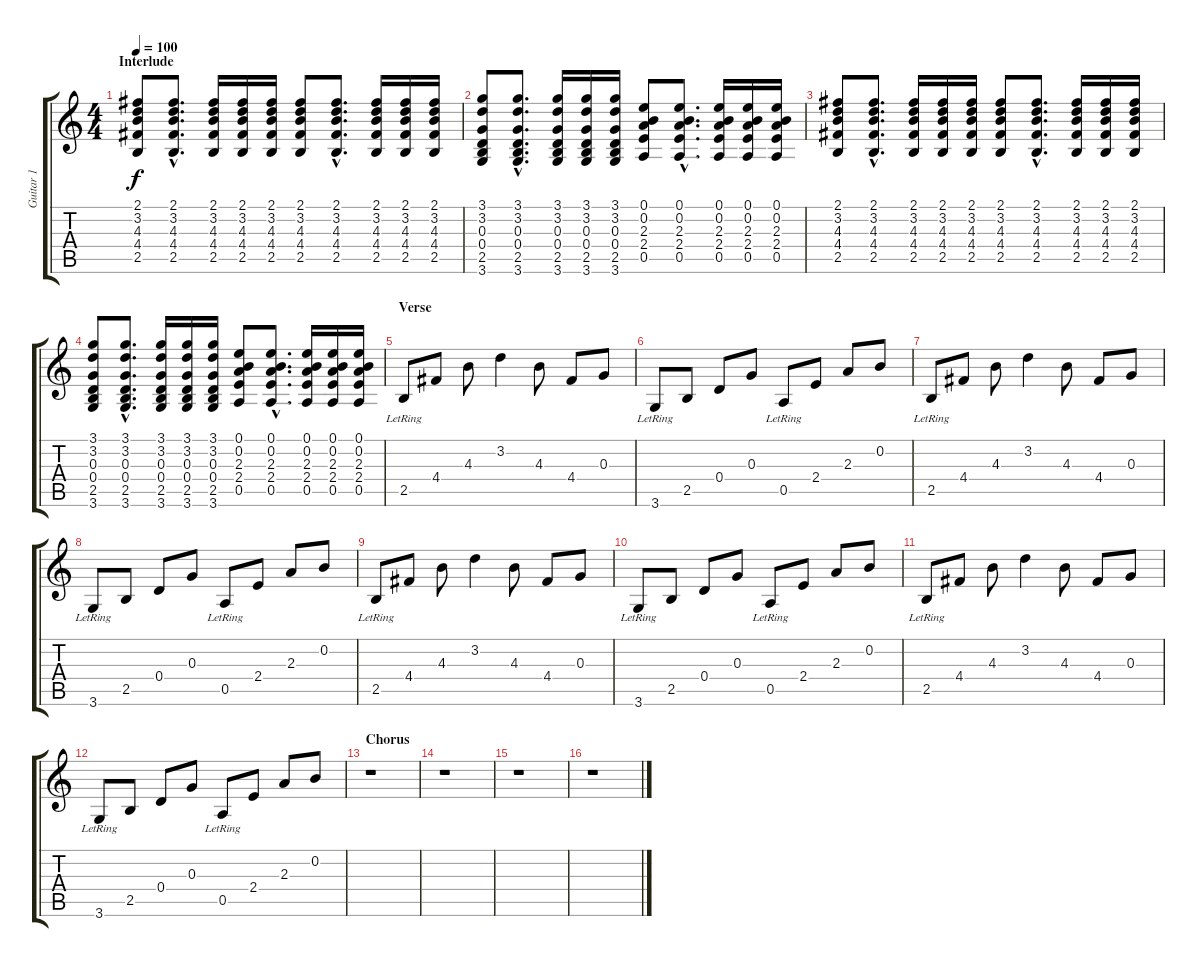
\track ("Guitar 1" "Guitar 1") {instrument electricguitarjazz}
\staff {score tabs}
\tuning (E4 B3 G3 D3 A2 E2) {hide}
\ts (4 4)
\section ("" "Interlude")
\tempo 100
\clef g2
\ks c
(2.1 3.2 4.3 4.4 2.5).8{dy f} (2.1{hac} 3.2{hac} 4.3{hac} 4.4{hac} 2.5{hac}).8{d} (2.1 3.2 4.3 4.4 2.5).16 (2.1 3.2 4.3 4.4 2.5).16 (2.1 3.2 4.3 4.4 2.5).16 (2.1 3.2 4.3 4.4 2.5).8 (2.1{hac} 3.2{hac} 4.3{hac} 4.4{hac} 2.5{hac}).8{d} (2.1 3.2 4.3 4.4 2.5).16 (2.1 3.2 4.3 4.4 2.5).16 (2.1 3.2 4.3 4.4 2.5).16 |
(3.1 3.2 0.3 0.4 2.5 3.6).8 (3.1{hac} 3.2{hac} 0.3{hac} 0.4{hac} 2.5{hac} 3.6{hac}).8{d} (3.1 3.2 0.3 0.4 2.5 3.6).16 (3.1 3.2 0.3 0.4 2.5 3.6).16 (3.1 3.2 0.3 0.4 2.5 3.6).16 (0.1 0.2 2.3 2.4 0.5).8 (0.1{hac} 0.2{hac} 2.3{hac} 2.4{hac} 0.5{hac}).8{d} (0.1 0.2 2.3 2.4 0.5).16 (0.1 0.2 2.3 2.4 0.5).16 (0.1 0.2 2.3 2.4 0.5).16 |
(2.1 3.2 4.3 4.4 2.5).8 (2.1{hac} 3.2{hac} 4.3{hac} 4.4{hac} 2.5{hac}).8{d} (2.1 3.2 4.3 4.4 2.5).16 (2.1 3.2 4.3 4.4 2.5).16 (2.1 3.2 4.3 4.4 2.5).16 (2.1 3.2 4.3 4.4 2.5).8 (2.1{hac} 3.2{hac} 4.3{hac} 4.4{hac} 2.5{hac}).8{d} (2.1 3.2 4.3 4.4 2.5).16 (2.1 3.2 4.3 4.4 2.5).16 (2.1 3.2 4.3 4.4 2.5).16 |
(3.1 3.2 0.3 0.4 2.5 3.6).8 (3.1{hac} 3.2{hac} 0.3{hac} 0.4{hac} 2.5{hac} 3.6{hac}).8{d} (3.1 3.2 0.3 0.4 2.5 3.6).16 (3.1 3.2 0.3 0.4 2.5 3.6).16 (3.1 3.2 0.3 0.4 2.5 3.6).16 (0.1 0.2 2.3 2.4 0.5).8 (0.1{hac} 0.2{hac} 2.3{hac} 2.4{hac} 0.5{hac}).8{d} (0.1 0.2 2.3 2.4 0.5).16 (0.1 0.2 2.3 2.4 0.5).16 (0.1 0.2 2.3 2.4 0.5).16 |
\section ("" "Verse")
2.5{lr}.8 4.4.8 4.3.8 3.2.4 4.3.8 4.4.8 0.3.8 |
3.6{lr}.8 2.5.8 0.4.8 0.3.8 0.5{lr}.8 2.4.8 2.3.8 0.2.8 |
2.5{lr}.8 4.4.8 4.3.8 3.2.4 4.3.8 4.4.8 0.3.8 |
3.6{lr}.8 2.5.8 0.4.8 0.3.8 0.5{lr}.8 2.4.8 2.3.8 0.2.8 |
2.5{lr}.8 4.4.8 4.3.8 3.2.4 4.3.8 4.4.8 0.3.8 |
3.6{lr}.8 2.5.8 0.4.8 0.3.8 0.5{lr}.8 2.4.8 2.3.8 0.2.8 |
2.5{lr}.8 4.4.8 4.3.8 3.2.4 4.3.8 4.4.8 0.3.8 |
3.6{lr}.8 2.5.8 0.4.8 0.3.8 0.5{lr}.8 2.4.8 2.3.8 0.2.8 |
\section ("" "Chorus")
r.1 |
r.1 |
r.1 |
r.1
